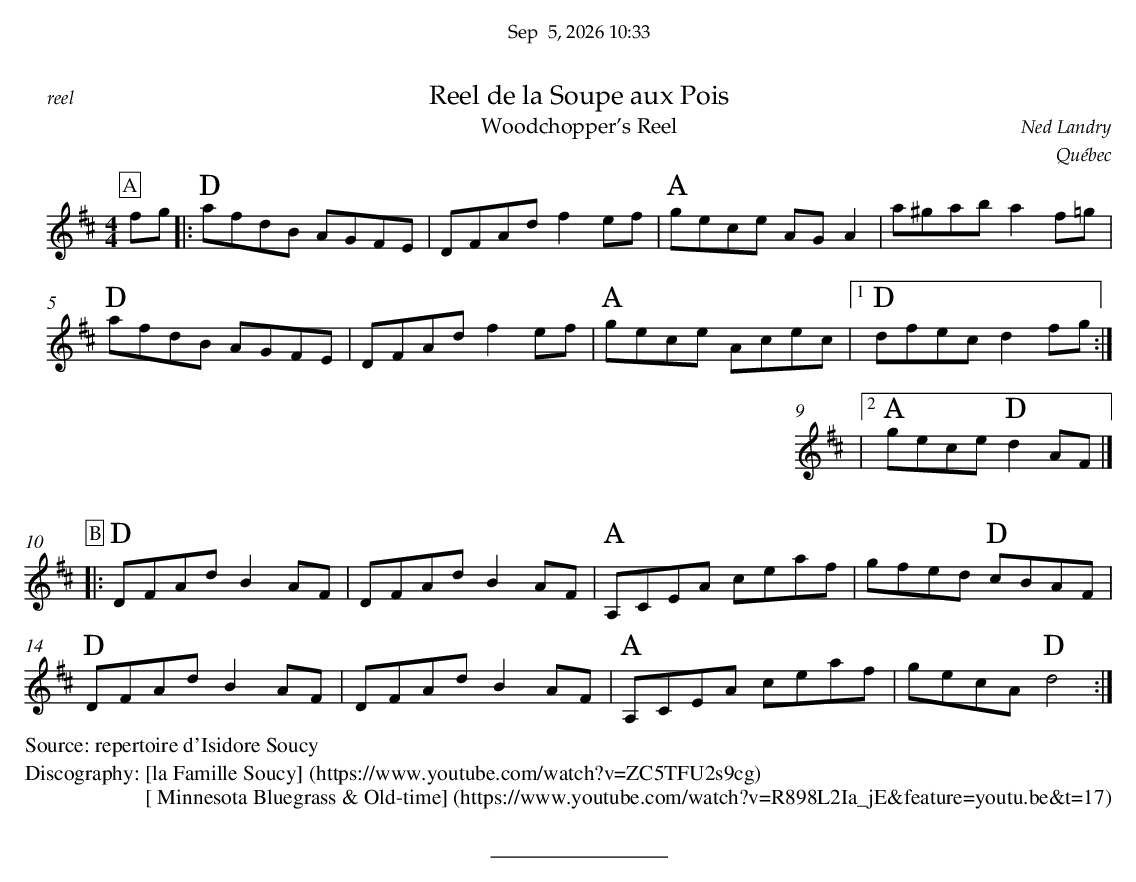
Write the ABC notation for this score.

X:1
T:Reel de la Soupe aux Pois
T:Woodchopper's Reel
C:Ned Landry
O:Québec
M:4/4
L:1/8
K:Dmaj
P:A
fg |: "D"afdB AGFE | DFAd f2ef | "A" gece AGA2 | a^gab a2f=g |
"D"afdB AGFE | DFAdf2ef | "A"gece Acec |1 "D"dfec d2fg :|
|2 "A"gece "D"d2AF |]
%%vskip 0.5cm
P:B
|: "D"DFAd B2AF | DFAd B2AF | "A"A,CEA ceaf | gfed "D"cBAF |
"D"DFAd B2AF | DFAd B2AF | "A"A,CEA ceaf | gecA "D"d4 :|
